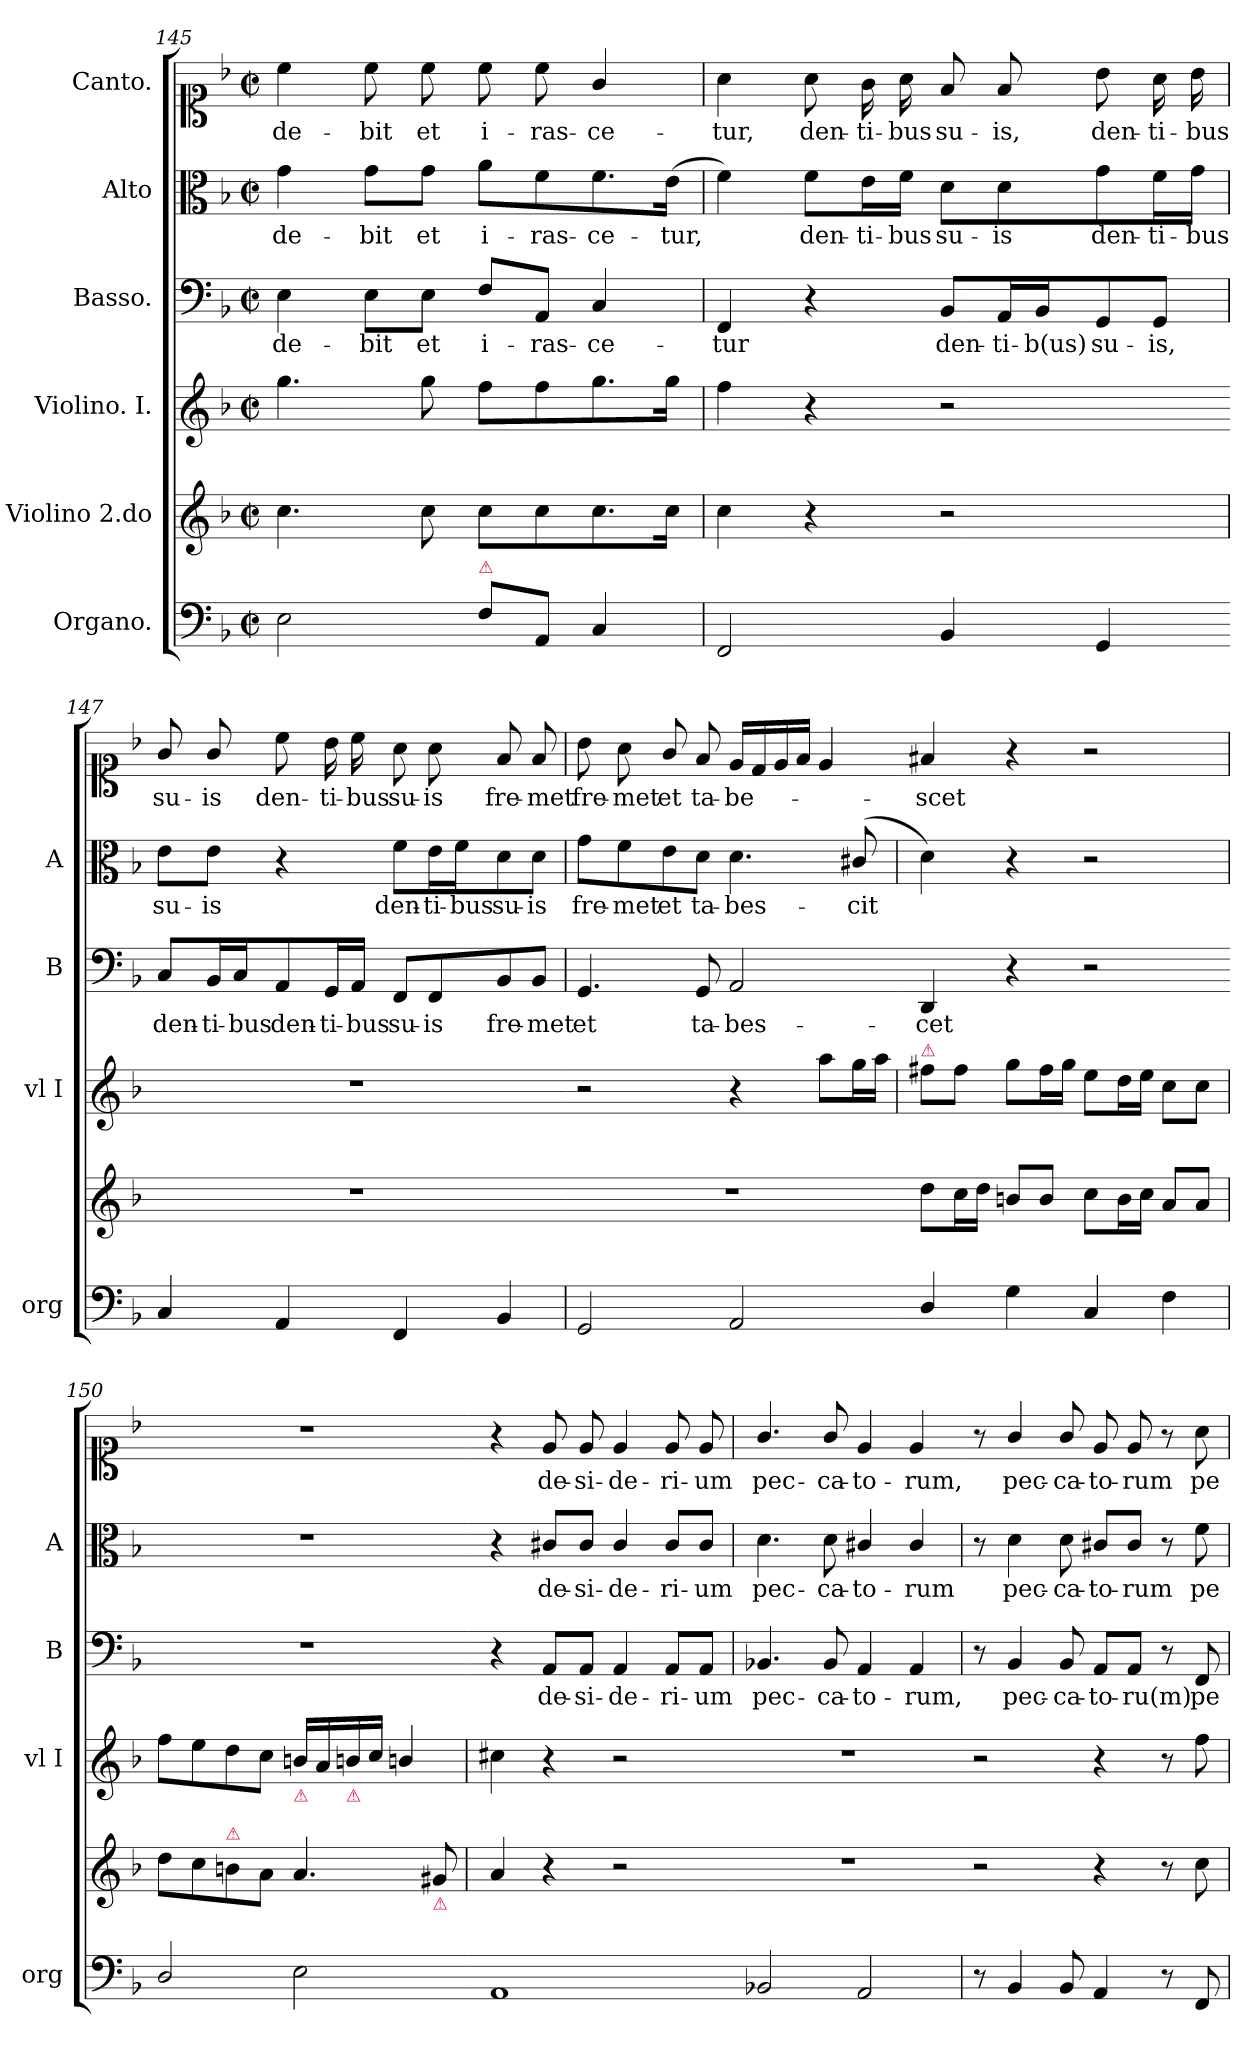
**kern	**kern	**kern	**kern	**text	**kern	**text	**dynam	**kern	**text
*part6	*part5	*part4	*part3	*part3	*part2	*part2	*part2	*part1	*part1
*staff6	*staff5	*staff4	*staff3	*staff3	*staff2	*staff2	*staff2	*staff1	*staff1
*I"Organo.	*I"Violino 2.do	*I"Violino. I.	*I"Basso.	*	*I"Alto	*	*	*I"Canto.	*
*I'org	*	*I'vl I	*I'B	*	*I'A	*	*	*	*
*clefF4	*clefG2	*clefG2	*clefF4	*	*clefC3	*	*	*clefC1	*
*k[b-]	*k[b-]	*k[b-]	*k[b-]	*	*k[b-]	*	*	*k[b-]	*
*F:	*F:	*F:	*F:	*	*F:	*	*	*F:	*
*M2/2	*M2/2	*M2/2	*M2/2	*	*M2/2	*	*	*M2/2	*
*met(c|)	*met(c|)	*met(c|)	*met(c|)	*	*met(c|)	*	*	*met(c|)	*
=145	=145	=145	=145	=145	=145	=145	=145	=145	=145
2E\	4.cc\	4.gg\	4E\	-de-	4g\	-de-	.	4cc\	-de-
.	.	.	8E\L	-bit	8g\L	-bit	.	8cc\	-bit
.	8cc\	8gg\	8E\J	et	8g\J	et	.	8cc\	et
!LO:TX:a:color=crimson:t=⚠	!	!	!	!	!	!	!	!	!
8F\L	8cc\L	8ff\L	8F/L	i-	8a\L	i-	.	8cc\	i-
8AA/J	8cc\	8ff\	8AA/J	-ras-	8f\	-ras-	.	8cc\	-ras-
4C/	8.cc\	8.gg\	4C/	-ce-	8.f\	-ce-	.	4g/	-ce-
.	16cc\Jk	16gg\Jk	.	.	(16e\Jk	-tur,	.	.	.
=146	=146	=146	=146	=146	=146	=146	=146	=146	=146
2FF/	4cc\	4ff\	4FF/	-tur	4f\)	.	.	4a\	-tur,
.	4r	4r	4r	.	8f\L	den-	.	8a\	den-
.	.	.	.	.	16e\L	-ti-	.	16g\	-ti-
.	.	.	.	.	16f\JJ	-bus	.	16a\	-bus
4BB-/	2r	2r	8BB-/L	den-	8d\L	su-	.	8f/	su-
.	.	.	16AA/L	-ti-	8d\	-is	.	8f/	-is,
.	.	.	16BB-/J	-b(us)	.	.	.	.	.
4GG/	.	.	8GG/	su-	8g\	den-	.	8b-\	den-
.	.	.	8GG/J	-is,	16f\L	-ti-	.	16a\	-ti-
.	.	.	.	.	16g\JJ	-bus	.	16b-\	-bus
=147-	=147	=147-	=147	=147	=147	=147	=147	=147	=147
4C/	1r	1r	8C/L	den-	8e\L	su-	.	8g/	su-
.	.	.	16BB-/L	-ti-	8e\J	-is	.	8g/	-is
.	.	.	16C/J	-bus	.	.	.	.	.
4AA/	.	.	8AA/	den-	4r	.	.	8cc\	den-
.	.	.	16GG/L	-ti-	.	.	.	16b-\	-ti-
.	.	.	16AA/JJ	-bus	.	.	.	16cc\	-bus
4FF/	.	.	8FF/L	su-	8f\L	den-	.	8a\	su-
.	.	.	8FF/	-is	16e\L	-ti-	.	8a\	-is
.	.	.	.	.	16f\J	-bus	.	.	.
4BB-/	.	.	8BB-/	fre-	8d\	su-	.	8f/	fre-
.	.	.	8BB-/J	-met	8d\J	-is	.	8f/	-met
=148	=148	=148-	=148	=148	=148	=148	=148	=148	=148
2GG/	1r	2r	4.GG/	et	8g\L	fre-	.	8b-\	fre-
.	.	.	.	.	8f\	-met	.	8a\	-met
.	.	.	.	.	8e\	et	.	8g/	et
.	.	.	8GG/	ta-	8d\J	ta-	.	8f/	ta-
2AA/	.	4r	2AA/	-bes-	4.d\	-bes-	.	16e/LL	-be-
.	.	.	.	.	.	.	.	16d/	.
.	.	.	.	.	.	.	.	16e/	.
.	.	.	.	.	.	.	.	16f/JJ	.
.	.	8aa\L	.	.	.	.	.	4e/	.
.	.	16gg\L	.	.	(<8c#X/	-cit	.	.	.
.	.	16aa\JJ	.	.	.	.	.	.	.
=149-	=149	=149	=149-	=149-	=149	=149-	=149-	=149-	=149-
!	!	!LO:TX:a:color=crimson:t=⚠	!	!	!	!	!	!	!
4D/	8dd\L	8ff#X\L	4DD/	-cet	4d\)	.	.	4f#X/	-scet
.	16cc\L	8ff#\J	.	.	.	.	.	.	.
.	16dd\JJ	.	.	.	.	.	.	.	.
4G\	8bn/L	8gg\L	4r	.	4r	.	.	4r	.
.	8b/J	16ff#\L	.	.	.	.	.	.	.
.	.	16gg\JJ	.	.	.	.	.	.	.
4C/	8cc\L	8ee\L	2r	.	2r	.	.	2r	.
.	16b\L	16dd\L	.	.	.	.	.	.	.
.	16cc\JJ	16ee\JJ	.	.	.	.	.	.	.
4F\	8a/L	8cc\L	.	.	.	.	.	.	.
.	8a/J	8cc\J	.	.	.	.	.	.	.
=150	=150	=150	=150-	=150	=150	=150	=150	=150	=150
2D/	8dd\L	8ff\L	1r	.	1r	.	.	1r	.
.	8cc\	8ee\	.	.	.	.	.	.	.
!	!LO:TX:a:color=crimson:t=⚠	!	!	!	!	!	!	!	!
.	8bn\	8dd\	.	.	.	.	.	.	.
.	8a\J	8cc\J	.	.	.	.	.	.	.
!	!	!LO:TX:b:color=crimson:t=⚠	!	!	!	!	!	!	!
2E\	4.a/	16bn/LL	.	.	.	.	.	.	.
.	.	16a/	.	.	.	.	.	.	.
!	!	!LO:TX:b:color=crimson:t=⚠	!	!	!	!	!	!	!
.	.	16bn/	.	.	.	.	.	.	.
.	.	16cc/JJ	.	.	.	.	.	.	.
.	.	4bn/	.	.	.	.	.	.	.
!	!LO:TX:b:color=crimson:t=⚠	!	!	!	!	!	!	!	!
.	8g#X/	.	.	.	.	.	.	.	.
=151-	=151	=151	=151-	=151	=151	=151	=151	=151	=151
1AA	4a/	4cc#X\	4r	.	4r	.	.	4r	.
.	4r	4r	8AA/L	de-	8c#X/L	de-	.	8e/	de-
.	.	.	8AA/J	-si-	8c#/J	-si-	.	8e/	-si-
.	2r	2r	4AA/	-de-	4c#/	-de-	.	4e/	-de-
.	.	.	8AA/L	-ri-	8c#/L	-ri-	.	8e/	-ri-
.	.	.	8AA/J	-um	8c#/J	-um	.	8e/	-um
=152-	=152-	=152-	=152	=152	=152	=152	=152	=152	=152
2BB-X/	1r	1r	4.BB-X/	pec-	4.d\	pec-	.	4.g/	pec-
.	.	.	8BB-/	-ca-	8d\	-ca-	.	8g/	-ca-
2AA/	.	.	4AA/	-to-	4c#X/	-to-	.	4e/	-to-
.	.	.	4AA/	-rum,	4c#/	-rum	.	4e/	-rum,
=153	=153-	=153-	=153	=153-	=153	=153-	=153-	=153-	=153-
8r	2r	2r	8r	.	8r	.	.	8r	.
!	!	!	!	!	!	!	!LO:DY:a	!	!
4BB-/	.	.	4BB-/	pec-	4d\	pec-	piano	4g/	pec-
8BB-/	.	.	8BB-/	-ca-	8d\	-ca-	.	8g/	-ca-
4AA/	4r	4r	8AA/L	-to-	8c#X/L	-to-	.	8e/	-to-
.	.	.	8AA/J	-ru(m)	8c#/J	-rum	.	8e/	-rum
8r	8r	8r	8r	.	8r	.	.	8r	.
!	!	!	!	!	!	!	!LO:DY:a	!	!
8FF/	8cc\	8ff\	8FF/	pe-	8f\	pe-	forte	8a\	pe-
=	=	=	=	=	=	=	=	=	=
*-	*-	*-	*-	*-	*-	*-	*-	*-	*-
